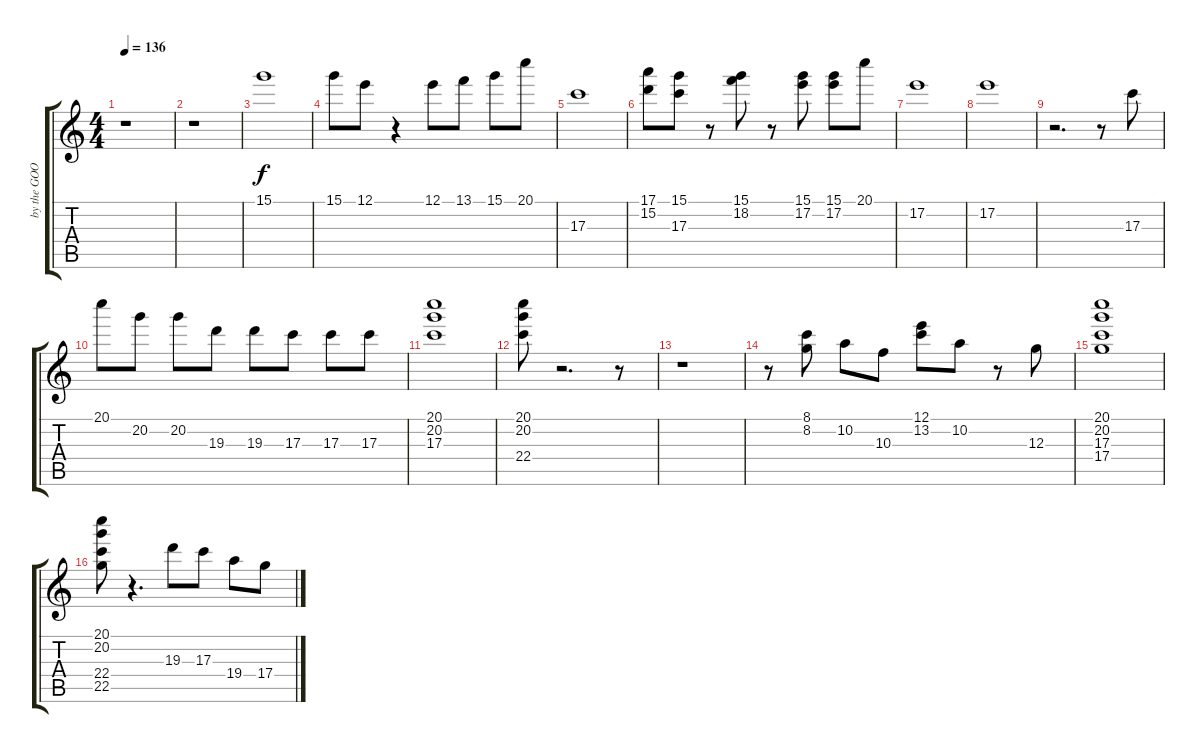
\track ("by the GOO GOO DOLLS" "by the GOO") {instrument distortionguitar}
\staff {score tabs}
\tuning (E4 B3 G3 D3 A2 E2) {hide}
\ts (4 4)
\tempo 136
\clef g2
\ks c
r.1{dy f} |
r.1 |
15.1.1 |
15.1.8 12.1.8 r.4 12.1.8 13.1.8 15.1.8 20.1.8 |
17.3.1 |
(17.1 15.2).8 (15.1 17.3).8 r.8 (15.1 18.2).8 r.8 (15.1 17.2).8 (15.1 17.2).8 20.1.8 |
17.2.1 |
17.2.1 |
r.2{d} r.8 17.3.8 |
20.1.8 20.2.8 20.2.8 19.3.8 19.3.8 17.3.8 17.3.8 17.3.8 |
(20.1 20.2 17.3).1 |
(20.1 20.2 22.4).8 r.2{d} r.8 |
r.1 |
r.8 (8.1 8.2).8 10.2.8 10.3.8 (12.1 13.2).8 10.2.8 r.8 12.3.8 |
(20.1 20.2 17.3 17.4).1 |
(20.1 20.2 22.4 22.5).8 r.4{d} 19.3.8 17.3.8 19.4.8 17.4.8
